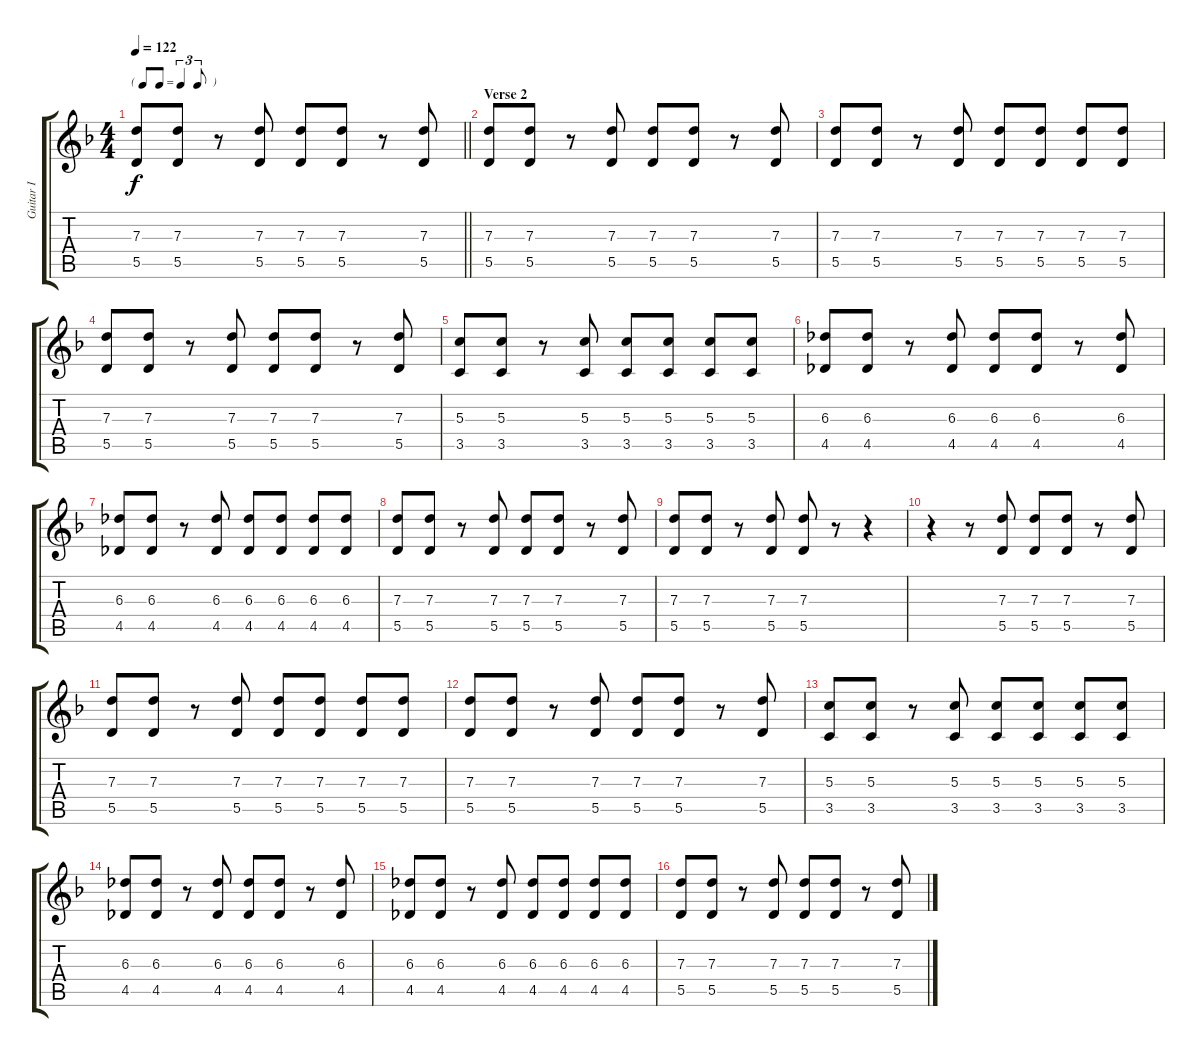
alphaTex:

\track ("Guitar I" "Guitar I") {instrument overdrivenguitar}
\staff {score tabs}
\tuning (E4 B3 G3 D3 A2 E2) {hide}
\ts (4 4)
\tf triplet8th
\tempo 122
\clef g2
\barLineRight lightlight
\ks dminor
(7.3 5.5).8{dy f} (7.3 5.5).8 r.8 (7.3 5.5).8 (7.3 5.5).8 (7.3 5.5).8 r.8 (7.3 5.5).8 |
\section ("" "Verse 2")
(7.3 5.5).8 (7.3 5.5).8 r.8 (7.3 5.5).8 (7.3 5.5).8 (7.3 5.5).8 r.8 (7.3 5.5).8 |
(7.3 5.5).8 (7.3 5.5).8 r.8 (7.3 5.5).8 (7.3 5.5).8 (7.3 5.5).8 (7.3 5.5).8 (7.3 5.5).8 |
(7.3 5.5).8 (7.3 5.5).8 r.8 (7.3 5.5).8 (7.3 5.5).8 (7.3 5.5).8 r.8 (7.3 5.5).8 |
(5.3 3.5).8 (5.3 3.5).8 r.8 (5.3 3.5).8 (5.3 3.5).8 (5.3 3.5).8 (5.3 3.5).8 (5.3 3.5).8 |
(6.3 4.5).8 (6.3 4.5).8 r.8 (6.3 4.5).8 (6.3 4.5).8 (6.3 4.5).8 r.8 (6.3 4.5).8 |
(6.3 4.5).8 (6.3 4.5).8 r.8 (6.3 4.5).8 (6.3 4.5).8 (6.3 4.5).8 (6.3 4.5).8 (6.3 4.5).8 |
(7.3 5.5).8 (7.3 5.5).8 r.8 (7.3 5.5).8 (7.3 5.5).8 (7.3 5.5).8 r.8 (7.3 5.5).8 |
(7.3 5.5).8 (7.3 5.5).8 r.8 (7.3 5.5).8 (7.3 5.5).8 r.8 r.4 |
r.4 r.8 (7.3 5.5).8 (7.3 5.5).8 (7.3 5.5).8 r.8 (7.3 5.5).8 |
(7.3 5.5).8 (7.3 5.5).8 r.8 (7.3 5.5).8 (7.3 5.5).8 (7.3 5.5).8 (7.3 5.5).8 (7.3 5.5).8 |
(7.3 5.5).8 (7.3 5.5).8 r.8 (7.3 5.5).8 (7.3 5.5).8 (7.3 5.5).8 r.8 (7.3 5.5).8 |
(5.3 3.5).8 (5.3 3.5).8 r.8 (5.3 3.5).8 (5.3 3.5).8 (5.3 3.5).8 (5.3 3.5).8 (5.3 3.5).8 |
(6.3 4.5).8 (6.3 4.5).8 r.8 (6.3 4.5).8 (6.3 4.5).8 (6.3 4.5).8 r.8 (6.3 4.5).8 |
(6.3 4.5).8 (6.3 4.5).8 r.8 (6.3 4.5).8 (6.3 4.5).8 (6.3 4.5).8 (6.3 4.5).8 (6.3 4.5).8 |
(7.3 5.5).8 (7.3 5.5).8 r.8 (7.3 5.5).8 (7.3 5.5).8 (7.3 5.5).8 r.8 (7.3 5.5).8
